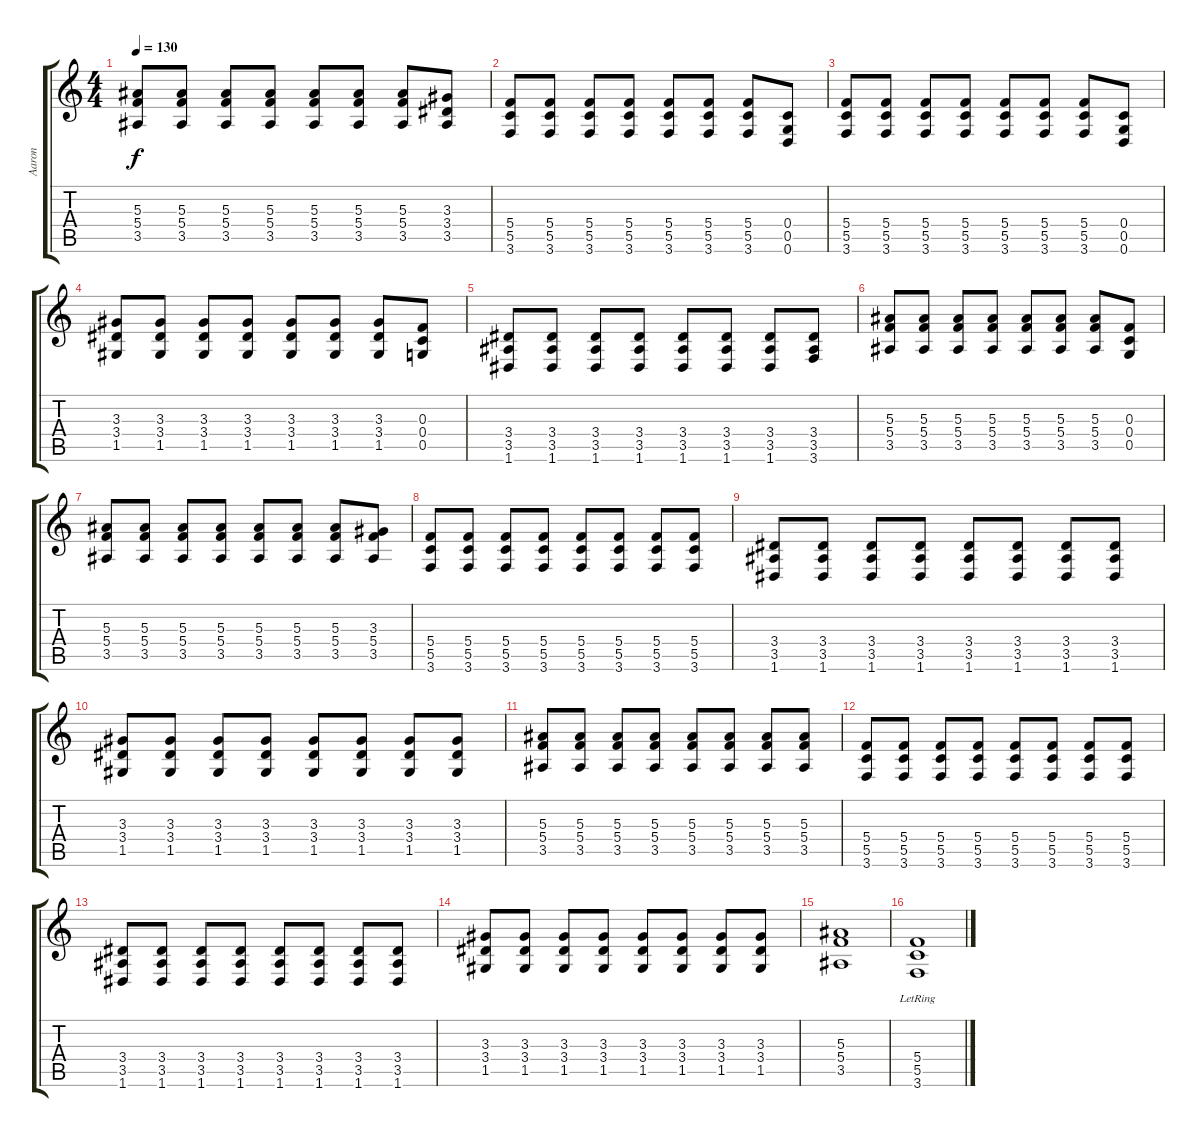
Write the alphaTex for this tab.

\track ("Aaron" "Aaron") {instrument distortionguitar}
\staff {score tabs}
\tuning (D4 A3 F3 C3 G2 D2) {hide}
\ts (4 4)
\tempo 130
\clef g2
\ks c
(5.3 5.4 3.5).8{dy f} (5.3 5.4 3.5).8 (5.3 5.4 3.5).8 (5.3 5.4 3.5).8 (5.3 5.4 3.5).8 (5.3 5.4 3.5).8 (5.3 5.4 3.5).8 (3.3 3.4 3.5).8 |
(5.4 5.5 3.6).8 (5.4 5.5 3.6).8 (5.4 5.5 3.6).8 (5.4 5.5 3.6).8 (5.4 5.5 3.6).8 (5.4 5.5 3.6).8 (5.4 5.5 3.6).8 (0.4 0.5 0.6).8 |
(5.4 5.5 3.6).8 (5.4 5.5 3.6).8 (5.4 5.5 3.6).8 (5.4 5.5 3.6).8 (5.4 5.5 3.6).8 (5.4 5.5 3.6).8 (5.4 5.5 3.6).8 (0.4 0.5 0.6).8 |
(3.3 3.4 1.5).8 (3.3 3.4 1.5).8 (3.3 3.4 1.5).8 (3.3 3.4 1.5).8 (3.3 3.4 1.5).8 (3.3 3.4 1.5).8 (3.3 3.4 1.5).8 (0.3 0.4 0.5).8 |
(3.4 3.5 1.6).8 (3.4 3.5 1.6).8 (3.4 3.5 1.6).8 (3.4 3.5 1.6).8 (3.4 3.5 1.6).8 (3.4 3.5 1.6).8 (3.4 3.5 1.6).8 (3.4 3.5 3.6).8 |
(5.3 5.4 3.5).8 (5.3 5.4 3.5).8 (5.3 5.4 3.5).8 (5.3 5.4 3.5).8 (5.3 5.4 3.5).8 (5.3 5.4 3.5).8 (5.3 5.4 3.5).8 (0.3 0.4 0.5).8 |
(5.3 5.4 3.5).8 (5.3 5.4 3.5).8 (5.3 5.4 3.5).8 (5.3 5.4 3.5).8 (5.3 5.4 3.5).8 (5.3 5.4 3.5).8 (5.3 5.4 3.5).8 (3.3 5.4 3.5).8 |
(5.4 5.5 3.6).8 (5.4 5.5 3.6).8 (5.4 5.5 3.6).8 (5.4 5.5 3.6).8 (5.4 5.5 3.6).8 (5.4 5.5 3.6).8 (5.4 5.5 3.6).8 (5.4 5.5 3.6).8 |
(3.4 3.5 1.6).8 (3.4 3.5 1.6).8 (3.4 3.5 1.6).8 (3.4 3.5 1.6).8 (3.4 3.5 1.6).8 (3.4 3.5 1.6).8 (3.4 3.5 1.6).8 (3.4 3.5 1.6).8 |
(3.3 3.4 1.5).8 (3.3 3.4 1.5).8 (3.3 3.4 1.5).8 (3.3 3.4 1.5).8 (3.3 3.4 1.5).8 (3.3 3.4 1.5).8 (3.3 3.4 1.5).8 (3.3 3.4 1.5).8 |
(5.3 5.4 3.5).8 (5.3 5.4 3.5).8 (5.3 5.4 3.5).8 (5.3 5.4 3.5).8 (5.3 5.4 3.5).8 (5.3 5.4 3.5).8 (5.3 5.4 3.5).8 (5.3 5.4 3.5).8 |
(5.4 5.5 3.6).8 (5.4 5.5 3.6).8 (5.4 5.5 3.6).8 (5.4 5.5 3.6).8 (5.4 5.5 3.6).8 (5.4 5.5 3.6).8 (5.4 5.5 3.6).8 (5.4 5.5 3.6).8 |
(3.4 3.5 1.6).8 (3.4 3.5 1.6).8 (3.4 3.5 1.6).8 (3.4 3.5 1.6).8 (3.4 3.5 1.6).8 (3.4 3.5 1.6).8 (3.4 3.5 1.6).8 (3.4 3.5 1.6).8 |
(3.3 3.4 1.5).8 (3.3 3.4 1.5).8 (3.3 3.4 1.5).8 (3.3 3.4 1.5).8 (3.3 3.4 1.5).8 (3.3 3.4 1.5).8 (3.3 3.4 1.5).8 (3.3 3.4 1.5).8 |
(5.3 5.4 3.5).1 |
(5.4{lr} 5.5{lr} 3.6{lr}).1
